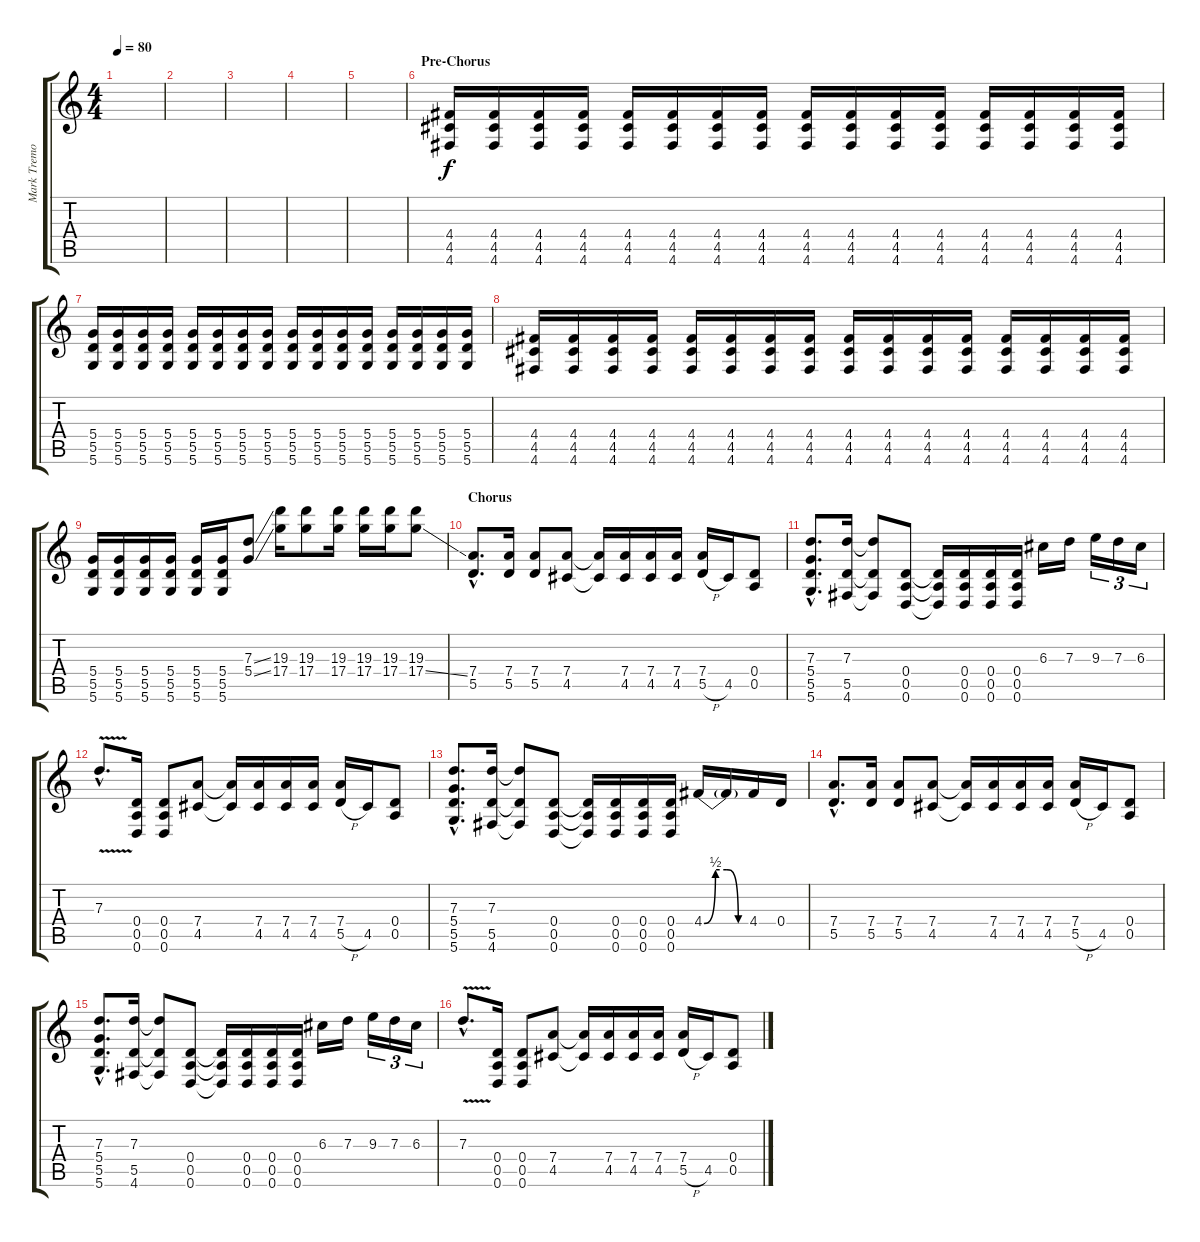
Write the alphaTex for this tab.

\track ("Mark Tremonti" "Mark Tremo") {instrument distortionguitar}
\staff {score tabs}
\tuning (E4 B3 G3 D3 A2 D2) {hide}
\ts (4 4)
\tempo 80
\clef g2
\ks c
|
|
|
|
|
\section ("" "Pre-Chorus")
(4.4 4.5 4.6).16 (4.4 4.5 4.6).16 (4.4 4.5 4.6).16 (4.4 4.5 4.6).16 (4.4 4.5 4.6).16 (4.4 4.5 4.6).16 (4.4 4.5 4.6).16 (4.4 4.5 4.6).16 (4.4 4.5 4.6).16 (4.4 4.5 4.6).16 (4.4 4.5 4.6).16 (4.4 4.5 4.6).16 (4.4 4.5 4.6).16 (4.4 4.5 4.6).16 (4.4 4.5 4.6).16 (4.4 4.5 4.6).16 |
(5.4 5.5 5.6).16 (5.4 5.5 5.6).16 (5.4 5.5 5.6).16 (5.4 5.5 5.6).16 (5.4 5.5 5.6).16 (5.4 5.5 5.6).16 (5.4 5.5 5.6).16 (5.4 5.5 5.6).16 (5.4 5.5 5.6).16 (5.4 5.5 5.6).16 (5.4 5.5 5.6).16 (5.4 5.5 5.6).16 (5.4 5.5 5.6).16 (5.4 5.5 5.6).16 (5.4 5.5 5.6).16 (5.4 5.5 5.6).16 |
(4.4 4.5 4.6).16 (4.4 4.5 4.6).16 (4.4 4.5 4.6).16 (4.4 4.5 4.6).16 (4.4 4.5 4.6).16 (4.4 4.5 4.6).16 (4.4 4.5 4.6).16 (4.4 4.5 4.6).16 (4.4 4.5 4.6).16 (4.4 4.5 4.6).16 (4.4 4.5 4.6).16 (4.4 4.5 4.6).16 (4.4 4.5 4.6).16 (4.4 4.5 4.6).16 (4.4 4.5 4.6).16 (4.4 4.5 4.6).16 |
(5.4 5.5 5.6).16 (5.4 5.5 5.6).16 (5.4 5.5 5.6).16 (5.4 5.5 5.6).16 (5.4 5.5 5.6).16 (5.4 5.5 5.6).16 (7.3{ss} 5.4{ss}).8 (19.3 17.4).16 (19.3 17.4).8 (19.3 17.4).16 (19.3 17.4).16 (19.3 17.4).16 (19.3 17.4{ss}).8 |
\section ("" "Chorus")
(7.4{hac} 5.5{hac}).8{d} (7.4 5.5).16 (7.4 5.5).8 (7.4 4.5).8 (7.4{t} 4.5{t}).16 (7.4 4.5).16 (7.4 4.5).16 (7.4 4.5).16 (7.4 5.5{h}).16 4.5.16 (0.4 0.5).8 |
(7.3{hac} 5.4{hac} 5.5{hac} 5.6{hac}).8{d} (7.3 5.5 4.6).16 (7.3{t} 5.5{t} 4.6{t}).8 (0.4 0.5 0.6).8 (0.4{t} 0.5{t} 0.6{t}).16 (0.4 0.5 0.6).16 (0.4 0.5 0.6).16 (0.4 0.5 0.6).16 6.3.16 7.3.16 9.3.16{tu (3 2)} 7.3.16{tu (3 2)} 6.3.16{tu (3 2)} |
7.3{v hac}.8{d} (0.4 0.5 0.6).16 (0.4 0.5 0.6).8 (7.4 4.5).8 (7.4{t} 4.5{t}).16 (7.4 4.5).16 (7.4 4.5).16 (7.4 4.5).16 (7.4 5.5{h}).16 4.5.16 (0.4 0.5).8 |
(7.3{hac} 5.4{hac} 5.5{hac} 5.6{hac}).8{d} (7.3 5.5 4.6).16 (7.3{t} 5.5{t} 4.6{t}).8 (0.4 0.5 0.6).8 (0.4{t} 0.5{t} 0.6{t}).16 (0.4 0.5 0.6).16 (0.4 0.5 0.6).16 (0.4 0.5 0.6).16 4.4{be (custom 0 0 15 2 30 2 45 0 60 0)}.16 4.4{t}.16 4.4.16 0.4.16 |
(7.4{hac} 5.5{hac}).8{d} (7.4 5.5).16 (7.4 5.5).8 (7.4 4.5).8 (7.4{t} 4.5{t}).16 (7.4 4.5).16 (7.4 4.5).16 (7.4 4.5).16 (7.4 5.5{h}).16 4.5.16 (0.4 0.5).8 |
(7.3{hac} 5.4{hac} 5.5{hac} 5.6{hac}).8{d} (7.3 5.5 4.6).16 (7.3{t} 5.5{t} 4.6{t}).8 (0.4 0.5 0.6).8 (0.4{t} 0.5{t} 0.6{t}).16 (0.4 0.5 0.6).16 (0.4 0.5 0.6).16 (0.4 0.5 0.6).16 6.3.16 7.3.16 9.3.16{tu (3 2)} 7.3.16{tu (3 2)} 6.3.16{tu (3 2)} |
7.3{v hac}.8{d} (0.4 0.5 0.6).16 (0.4 0.5 0.6).8 (7.4 4.5).8 (7.4{t} 4.5{t}).16 (7.4 4.5).16 (7.4 4.5).16 (7.4 4.5).16 (7.4 5.5{h}).16 4.5.16 (0.4 0.5).8
